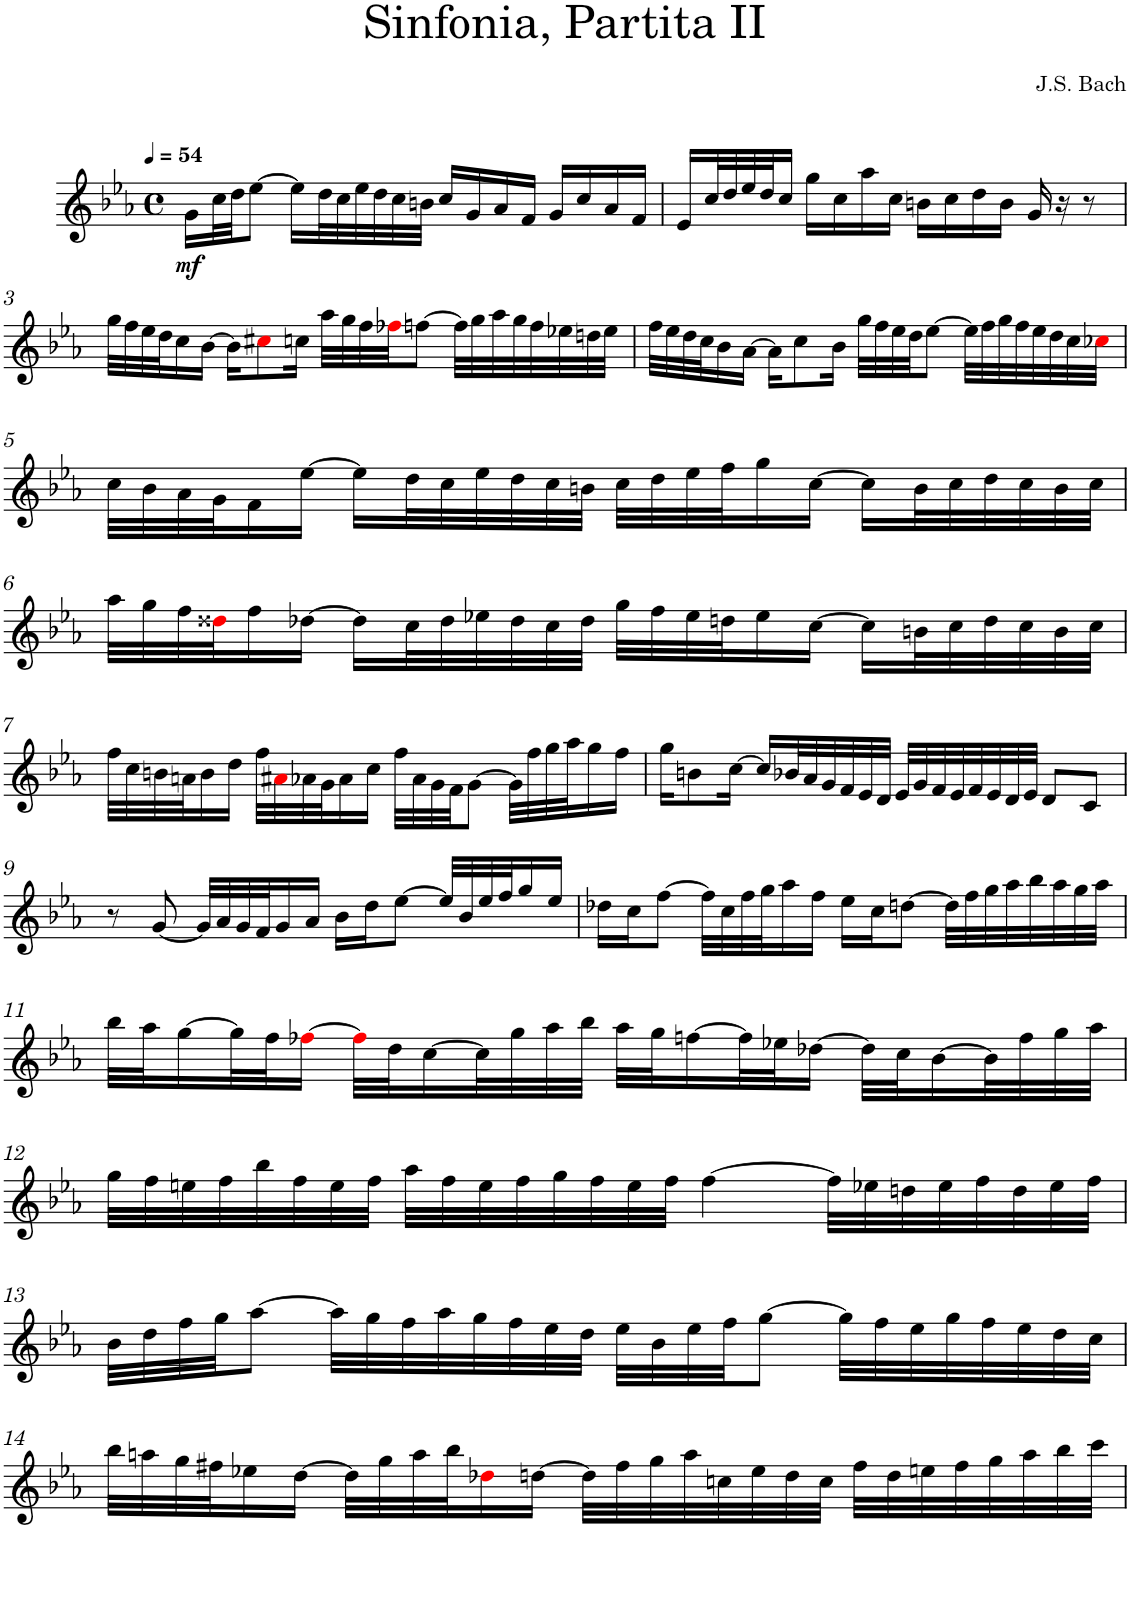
**kern	**dynam
*part1	*part1
*staff1	*staff1
*I"Voice	*
*I'V	*
*clefG2	*
*k[b-e-a-]	*
*M4/4	*
*met(c)	*
*MM54	*
=1	=1
!	!LO:DY:b
16g\LL	mf
32cc\L	.
32dd\JJ	.
[8ee-\J	.
16ee-\LL]	.
32dd\L	.
32cc\	.
32ee-\	.
32dd\	.
32cc\	.
32bn\JJJ	.
16cc/LL	.
16g/	.
16a-/	.
16f/JJ	.
16g/LL	.
16cc/	.
16a-/	.
16f/JJ	.
=2	=2
16e-/LL	.
32cc/L	.
32dd/	.
32ee-/	.
32dd/J	.
16cc/JJ	.
16gg\LL	.
16cc\	.
16aa-\	.
16cc\JJ	.
16bn\LL	.
16cc\	.
16dd\	.
16b\JJ	.
16g/	.
16r	.
8r	.
!!LO:LB:g=z
=3	=3
32gg\LLL	.
32ff\	.
32ee-\	.
32dd\J	.
16cc\	.
[16b-\JJ	.
16b-\KL]	.
8cc#Xi\	.
16ccn\Jk	.
32aa-\LLL	.
32gg\	.
32ff\	.
32ff-Xi\JJ	.
[8ffn\J	.
32ff\LLL]	.
32gg\	.
32aa-\	.
32gg\	.
32ff\	.
32ee-X\	.
32ddn\	.
32ee-\JJJ	.
=4	=4
32ff\LLL	.
32ee-\	.
32dd\	.
32cc\J	.
16b-\	.
[16a-\JJ	.
16a-\KL]	.
8cc\	.
16b-\Jk	.
32gg\LLL	.
32ff\	.
32ee-\	.
32dd\JJ	.
[8ee-\J	.
32ee-\LLL]	.
32ff\	.
32gg\	.
32ff\	.
32ee-\	.
32dd\	.
32cc\	.
32cc-Xi\JJJ	.
!!LO:LB:g=z
=5	=5
32cc\LLL	.
32b-\	.
32a-\	.
32g\J	.
16f\	.
[16ee-\JJ	.
16ee-\LL]	.
32dd\L	.
32cc\	.
32ee-\	.
32dd\	.
32cc\	.
32bn\JJJ	.
32cc\LLL	.
32dd\	.
32ee-\	.
32ff\J	.
16gg\	.
[16cc\JJ	.
16cc\LL]	.
32b\L	.
32cc\	.
32dd\	.
32cc\	.
32b\	.
32cc\JJJ	.
!!LO:LB:g=z
=6	=6
32aa-\LLL	.
32gg\	.
32ff\	.
32dd##Xi\J	.
16ff\	.
[16dd-X\JJ	.
16dd-\LL]	.
32cc\L	.
32dd-\	.
32ee-X\	.
32dd-\	.
32cc\	.
32dd-\JJJ	.
32gg\LLL	.
32ff\	.
32ee-\	.
32ddn\J	.
16ee-\	.
[16cc\JJ	.
16cc\LL]	.
32bn\L	.
32cc\	.
32dd\	.
32cc\	.
32b\	.
32cc\JJJ	.
!!LO:LB:g=z
=7	=7
32ff\LLL	.
32cc\	.
32bn\	.
32an\J	.
16b\	.
16dd\JJ	.
32ff\LLL	.
32a#Xi\	.
32a-X\	.
32g\J	.
16a-\	.
16cc\JJ	.
32ff\LLL	.
32a-\	.
32g\	.
32f\JJ	.
[8g\J	.
32g\LLL]	.
32ff\	.
32gg\	.
32aa-\J	.
16gg\	.
16ff\JJ	.
=8	=8
16gg\KL	.
8bn\	.
[16cc\Jk	.
16cc/LL]	.
32b-X/L	.
32a-/	.
32g/	.
32f/	.
32e-/	.
32d/JJJ	.
32e-/LLL	.
32g/	.
32f/	.
32e-/	.
32f/	.
32e-/	.
32d/	.
32e-/JJJ	.
8d/L	.
8c/J	.
!!LO:LB:g=z
=9	=9
8r	.
[8g/	.
32g/LLL]	.
32a-/	.
32g/	.
32f/J	.
16g/	.
16a-/JJ	.
16b-\LL	.
16dd\J	.
[8ee-\J	.
32ee-/LLL]	.
32b-/	.
32ee-/	.
32ff/J	.
16gg/	.
16ee-/JJ	.
=10	=10
16dd-X\LL	.
16cc\J	.
[8ff\J	.
32ff\LLL]	.
32cc\	.
32ff\	.
32gg\J	.
16aa-\	.
16ff\JJ	.
16ee-\LL	.
16cc\J	.
[8ddn\J	.
32dd\LLL]	.
32ff\	.
32gg\	.
32aa-\	.
32bb-\	.
32aa-\	.
32gg\	.
32aa-\JJJ	.
!!LO:LB:g=z
=11	=11
32bb-\LLL	.
32aa-\J	.
[16gg\	.
32gg\L]	.
32ff\J	.
[16ff-Xi\JJ	.
32ff-i\LLL]	.
32dd\J	.
[16cc\	.
32cc\L]	.
32gg\	.
32aa-\	.
32bb-\JJJ	.
32aa-\LLL	.
32gg\J	.
[16ffn\	.
32ff\L]	.
32ee-X\J	.
[16dd-X\JJ	.
32dd-\LLL]	.
32cc\J	.
[16b-\	.
32b-\L]	.
32ff\	.
32gg\	.
32aa-\JJJ	.
!!LO:LB:g=z
=12	=12
32gg\LLL	.
32ff\	.
32een\	.
32ff\	.
32bb-\	.
32ff\	.
32ee\	.
32ff\JJJ	.
32aa-\LLL	.
32ff\	.
32ee\	.
32ff\	.
32gg\	.
32ff\	.
32ee\	.
32ff\JJJ	.
[4ff\	.
32ff\LLL]	.
32ee-X\	.
32ddn\	.
32ee-\	.
32ff\	.
32dd\	.
32ee-\	.
32ff\JJJ	.
!!LO:LB:g=z
=13	=13
32b-\LLL	.
32dd\	.
32ff\	.
32gg\JJ	.
[8aa-\J	.
32aa-\LLL]	.
32gg\	.
32ff\	.
32aa-\	.
32gg\	.
32ff\	.
32ee-\	.
32dd\JJJ	.
32ee-\LLL	.
32b-\	.
32ee-\	.
32ff\JJ	.
[8gg\J	.
32gg\LLL]	.
32ff\	.
32ee-\	.
32gg\	.
32ff\	.
32ee-\	.
32dd\	.
32cc\JJJ	.
!!LO:LB:g=z
=14	=14
32bb-\LLL	.
32aan\	.
32gg\	.
32ff#X\J	.
16ee-X\	.
[16dd\JJ	.
32dd\LLL]	.
32gg\	.
32aa\	.
32bb-\J	.
16dd-Xi\	.
[16ddn\JJ	.
32dd\LLL]	.
32ff#\	.
32gg\	.
32aa\	.
32ccn\	.
32ee-\	.
32dd\	.
32cc\JJJ	.
32ff#\LLL	.
32dd\	.
32een\	.
32ff#\	.
32gg\	.
32aa\	.
32bb-\	.
32ccc\JJJ	.
=	=
*-	*-
